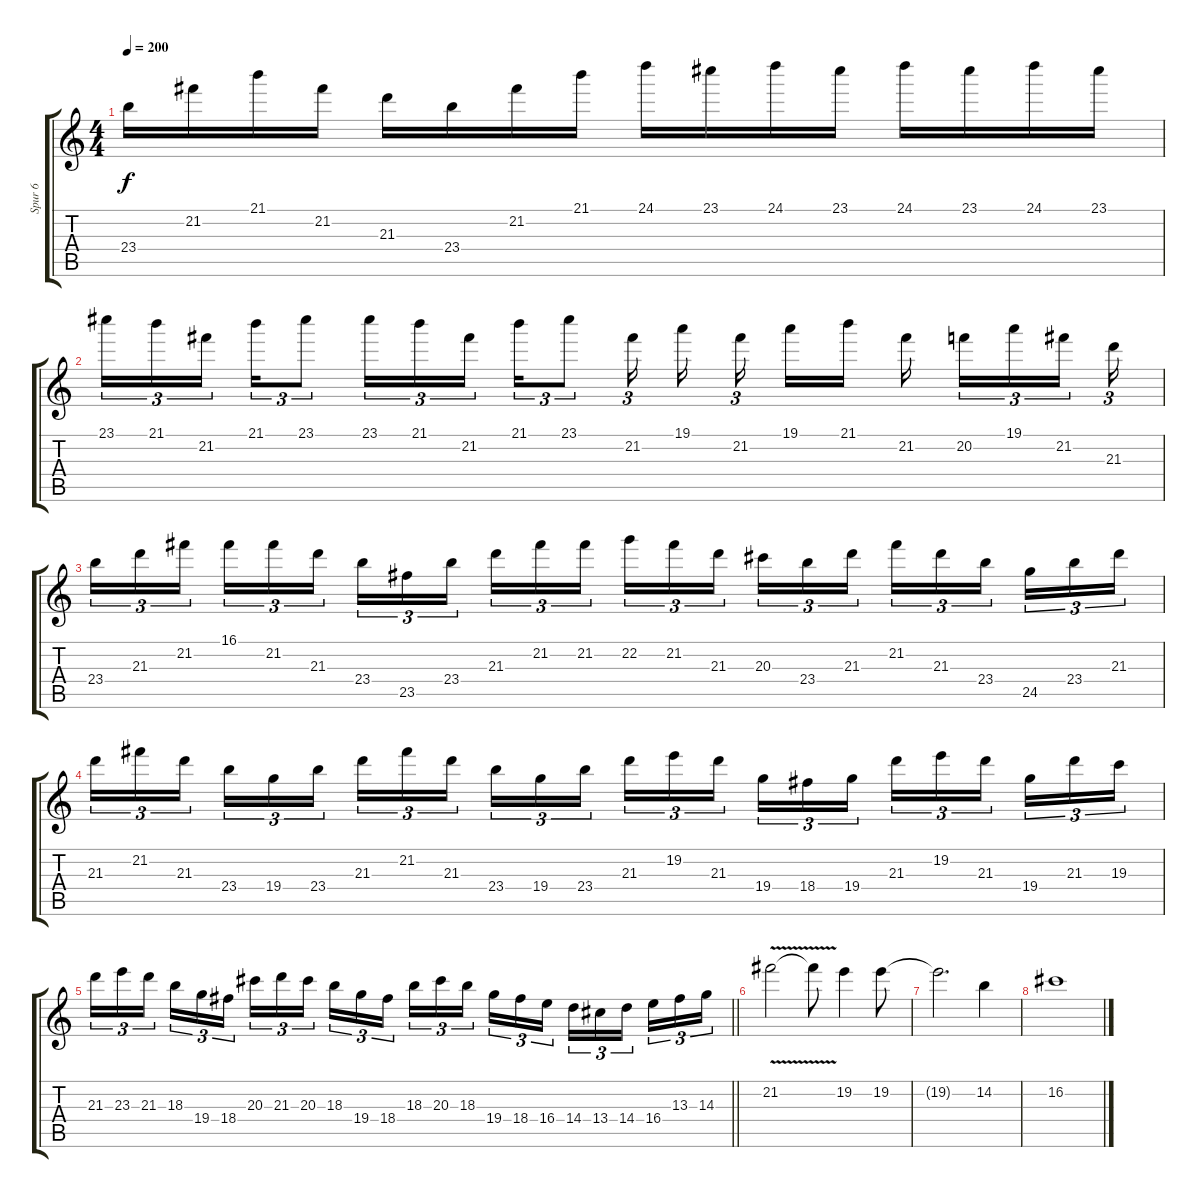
\track ("Spur 6" "Spur 6") {instrument distortionguitar}
\staff {score tabs}
\tuning (D4 A3 F3 C3 G2 D2) {hide}
\ts (4 4)
\tempo 200
\clef g2
\ks c
23.4.16{dy f} 21.2.16 21.1.16 21.2.16 21.3.16 23.4.16 21.2.16 21.1.16 24.1.16 23.1.16 24.1.16 23.1.16 24.1.16 23.1.16 24.1.16 23.1.16 |
23.1.16{tu (3 2)} 21.1.16{tu (3 2)} 21.2.16{tu (3 2) beam splitsecondary} 21.1.16{tu (3 2)} 23.1.8{tu (3 2)} 23.1.16{tu (3 2)} 21.1.16{tu (3 2)} 21.2.16{tu (3 2) beam splitsecondary} 21.1.16{tu (3 2)} 23.1.8{tu (3 2)} 21.2.16{tu (3 2) beam splitsecondary} 19.1.16{beam splitsecondary} 21.2.16{tu (3 2) beam splitsecondary} 19.1.16 21.1.16 21.2.16{beam splitsecondary} 20.2.16{tu (3 2)} 19.1.16{tu (3 2)} 21.2.16{tu (3 2) beam splitsecondary} 21.3.16{tu (3 2)} |
23.4.16{tu (3 2)} 21.3.16{tu (3 2)} 21.2.16{tu (3 2) beam splitsecondary} 16.1.16{tu (3 2)} 21.2.16{tu (3 2)} 21.3.16{tu (3 2)} 23.4.16{tu (3 2)} 23.5.16{tu (3 2)} 23.4.16{tu (3 2) beam splitsecondary} 21.3.16{tu (3 2)} 21.2.16{tu (3 2)} 21.2.16{tu (3 2)} 22.2.16{tu (3 2)} 21.2.16{tu (3 2)} 21.3.16{tu (3 2) beam splitsecondary} 20.3.16{tu (3 2)} 23.4.16{tu (3 2)} 21.3.16{tu (3 2)} 21.2.16{tu (3 2)} 21.3.16{tu (3 2)} 23.4.16{tu (3 2) beam splitsecondary} 24.5.16{tu (3 2)} 23.4.16{tu (3 2)} 21.3.16{tu (3 2)} |
21.3.16{tu (3 2)} 21.2.16{tu (3 2)} 21.3.16{tu (3 2) beam splitsecondary} 23.4.16{tu (3 2)} 19.4.16{tu (3 2)} 23.4.16{tu (3 2)} 21.3.16{tu (3 2)} 21.2.16{tu (3 2)} 21.3.16{tu (3 2) beam splitsecondary} 23.4.16{tu (3 2)} 19.4.16{tu (3 2)} 23.4.16{tu (3 2)} 21.3.16{tu (3 2)} 19.2.16{tu (3 2)} 21.3.16{tu (3 2) beam splitsecondary} 19.4.16{tu (3 2)} 18.4.16{tu (3 2)} 19.4.16{tu (3 2)} 21.3.16{tu (3 2)} 19.2.16{tu (3 2)} 21.3.16{tu (3 2) beam splitsecondary} 19.4.16{tu (3 2)} 21.3.16{tu (3 2)} 19.3.16{tu (3 2)} |
\barLineRight lightlight
21.3.16{tu (3 2)} 23.3.16{tu (3 2)} 21.3.16{tu (3 2) beam splitsecondary} 18.3.16{tu (3 2)} 19.4.16{tu (3 2)} 18.4.16{tu (3 2)} 20.3.16{tu (3 2)} 21.3.16{tu (3 2)} 20.3.16{tu (3 2) beam splitsecondary} 18.3.16{tu (3 2)} 19.4.16{tu (3 2)} 18.4.16{tu (3 2)} 18.3.16{tu (3 2)} 20.3.16{tu (3 2)} 18.3.16{tu (3 2) beam splitsecondary} 19.4.16{tu (3 2)} 18.4.16{tu (3 2)} 16.4.16{tu (3 2)} 14.4.16{tu (3 2)} 13.4.16{tu (3 2)} 14.4.16{tu (3 2) beam splitsecondary} 16.4.16{tu (3 2)} 13.3.16{tu (3 2)} 14.3.16{tu (3 2)} |
21.2{v}.2 21.2{t}.8 19.2.4 19.2.8 |
19.2{t}.2{d} 14.2.4 |
16.2.1
